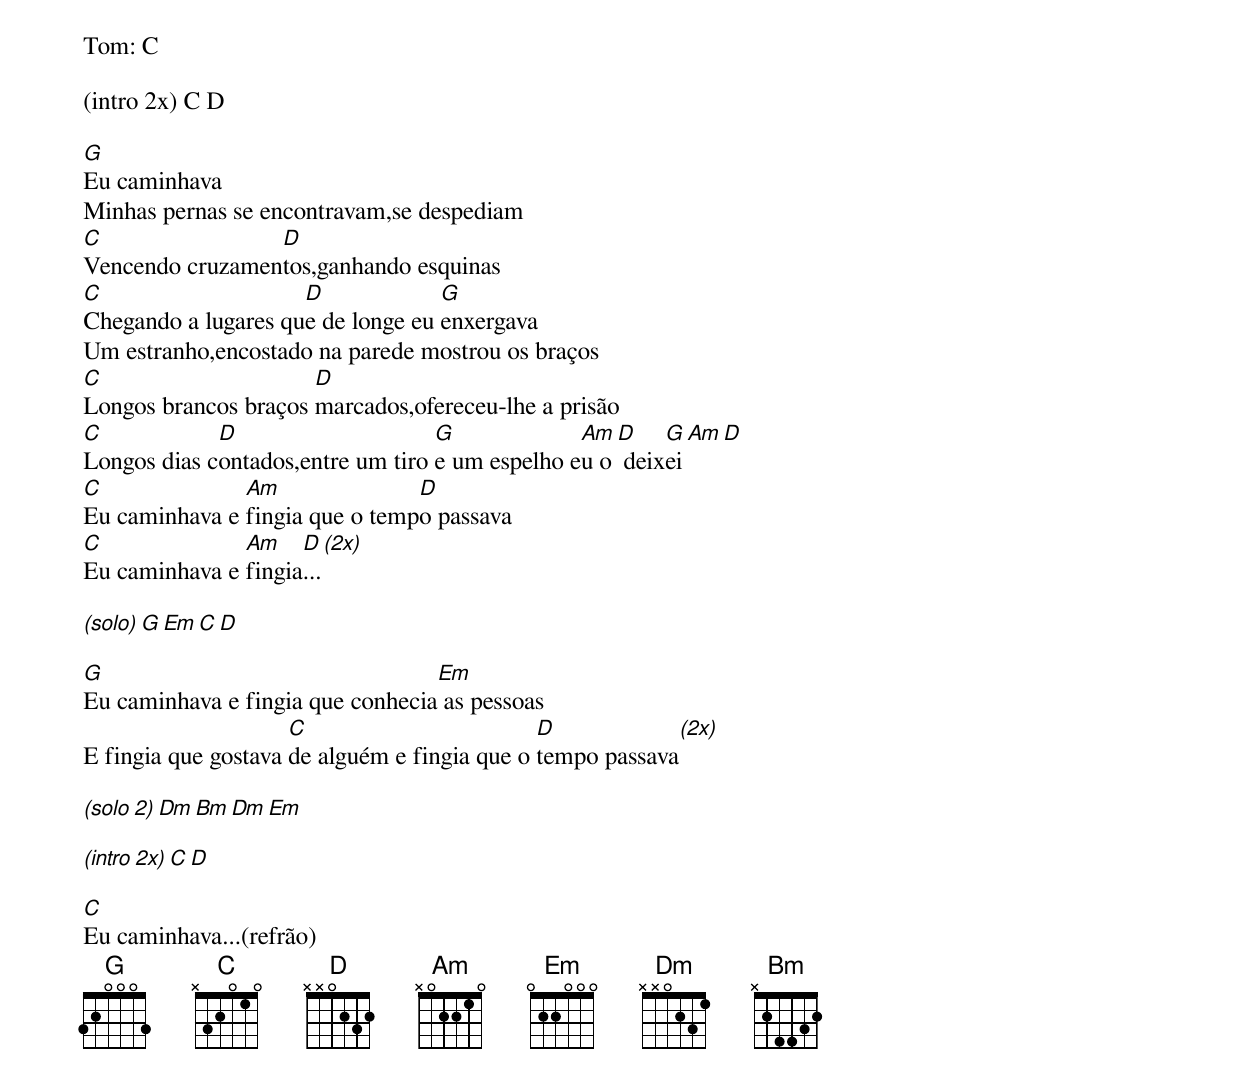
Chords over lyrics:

Tom: C

(intro 2x) C D

G
Eu caminhava
Minhas pernas se encontravam,se despediam
C                D
Vencendo cruzamentos,ganhando esquinas
C                    D             G
Chegando a lugares que de longe eu enxergava
Um estranho,encostado na parede mostrou os braços
C                     D
Longos brancos braços marcados,ofereceu-lhe a prisão
C            D                     G             Am D    G Am D
Longos dias contados,entre um tiro e um espelho eu o deixei
C              Am               D
Eu caminhava e fingia que o tempo passava
C              Am    D  (2x)
Eu caminhava e fingia...

(solo) G Em C D

G                                 Em
Eu caminhava e fingia que conhecia as pessoas
                     C                        D              (2x)
E fingia que gostava de alguém e fingia que o tempo passava

(solo 2)  Dm Bm Dm Em

(intro 2x) C D

C
Eu caminhava...(refrão)
